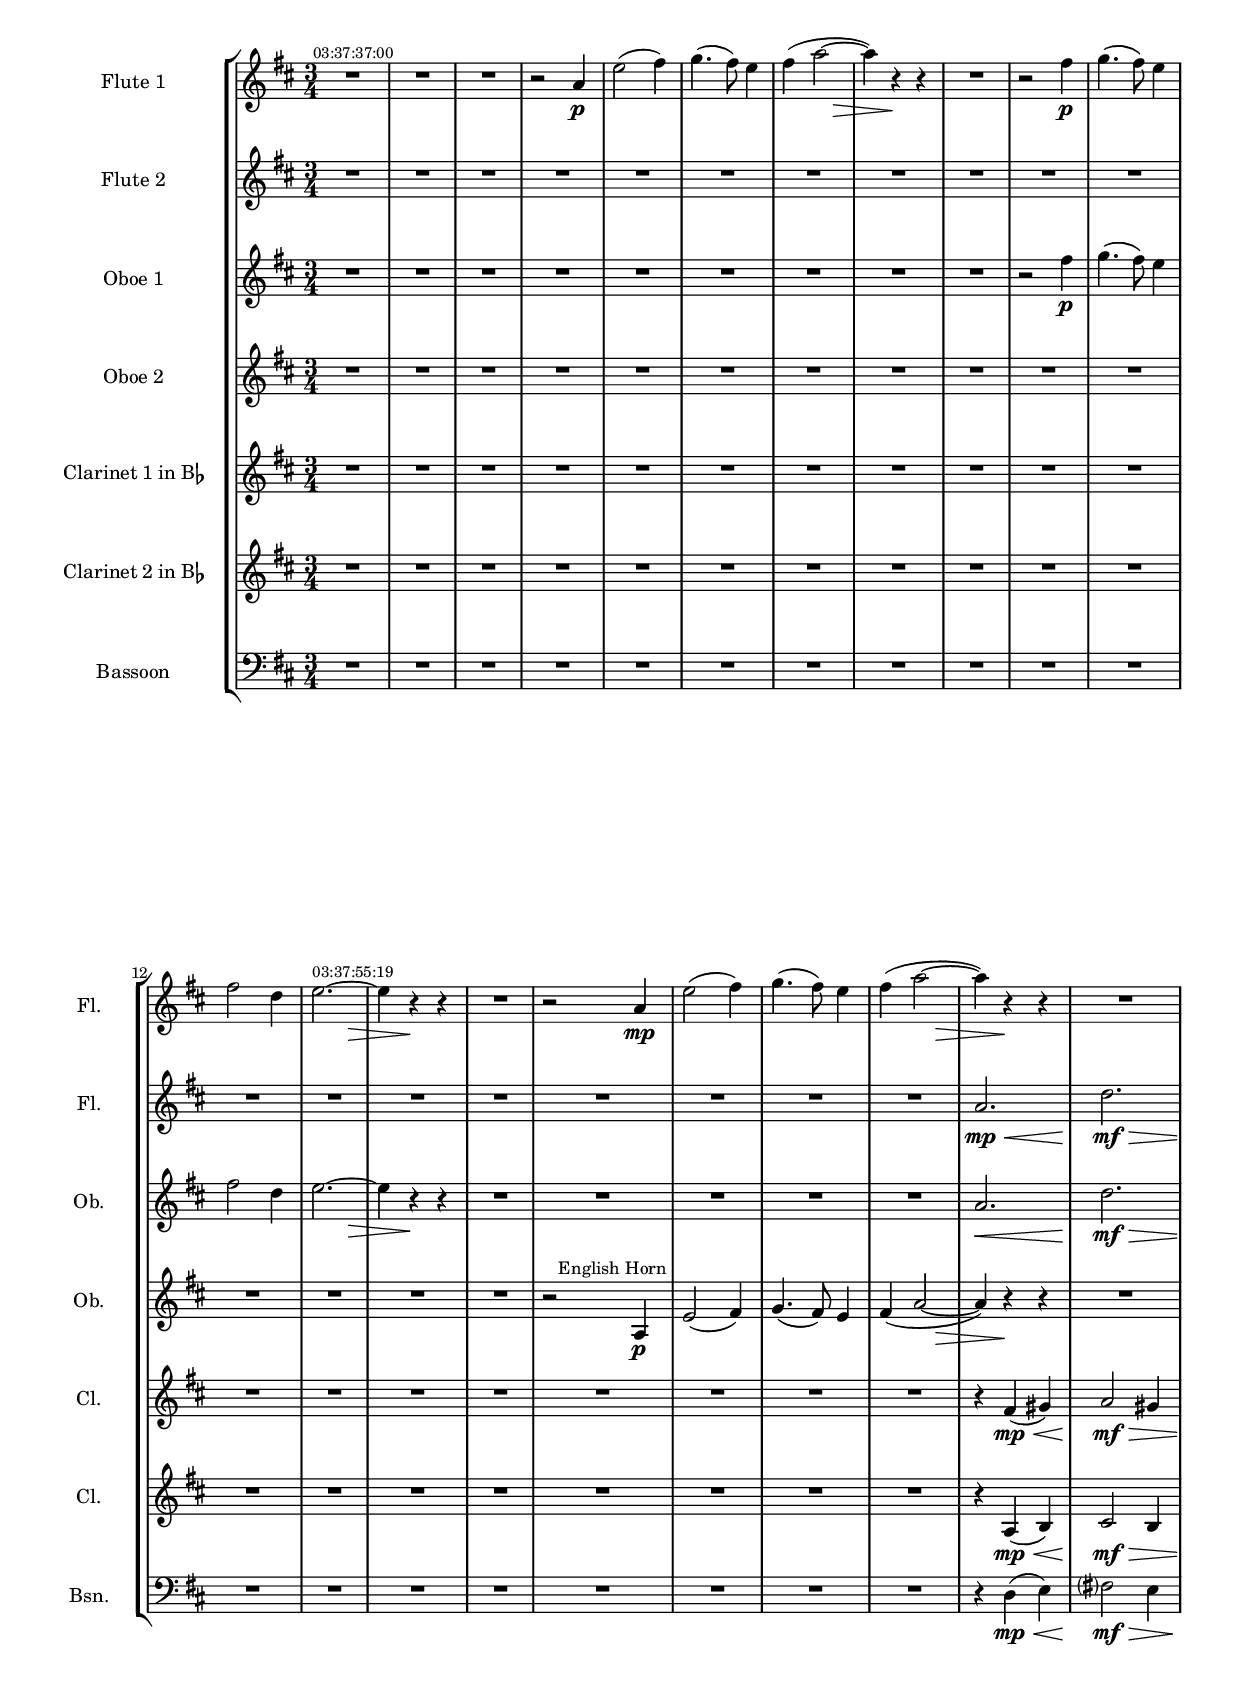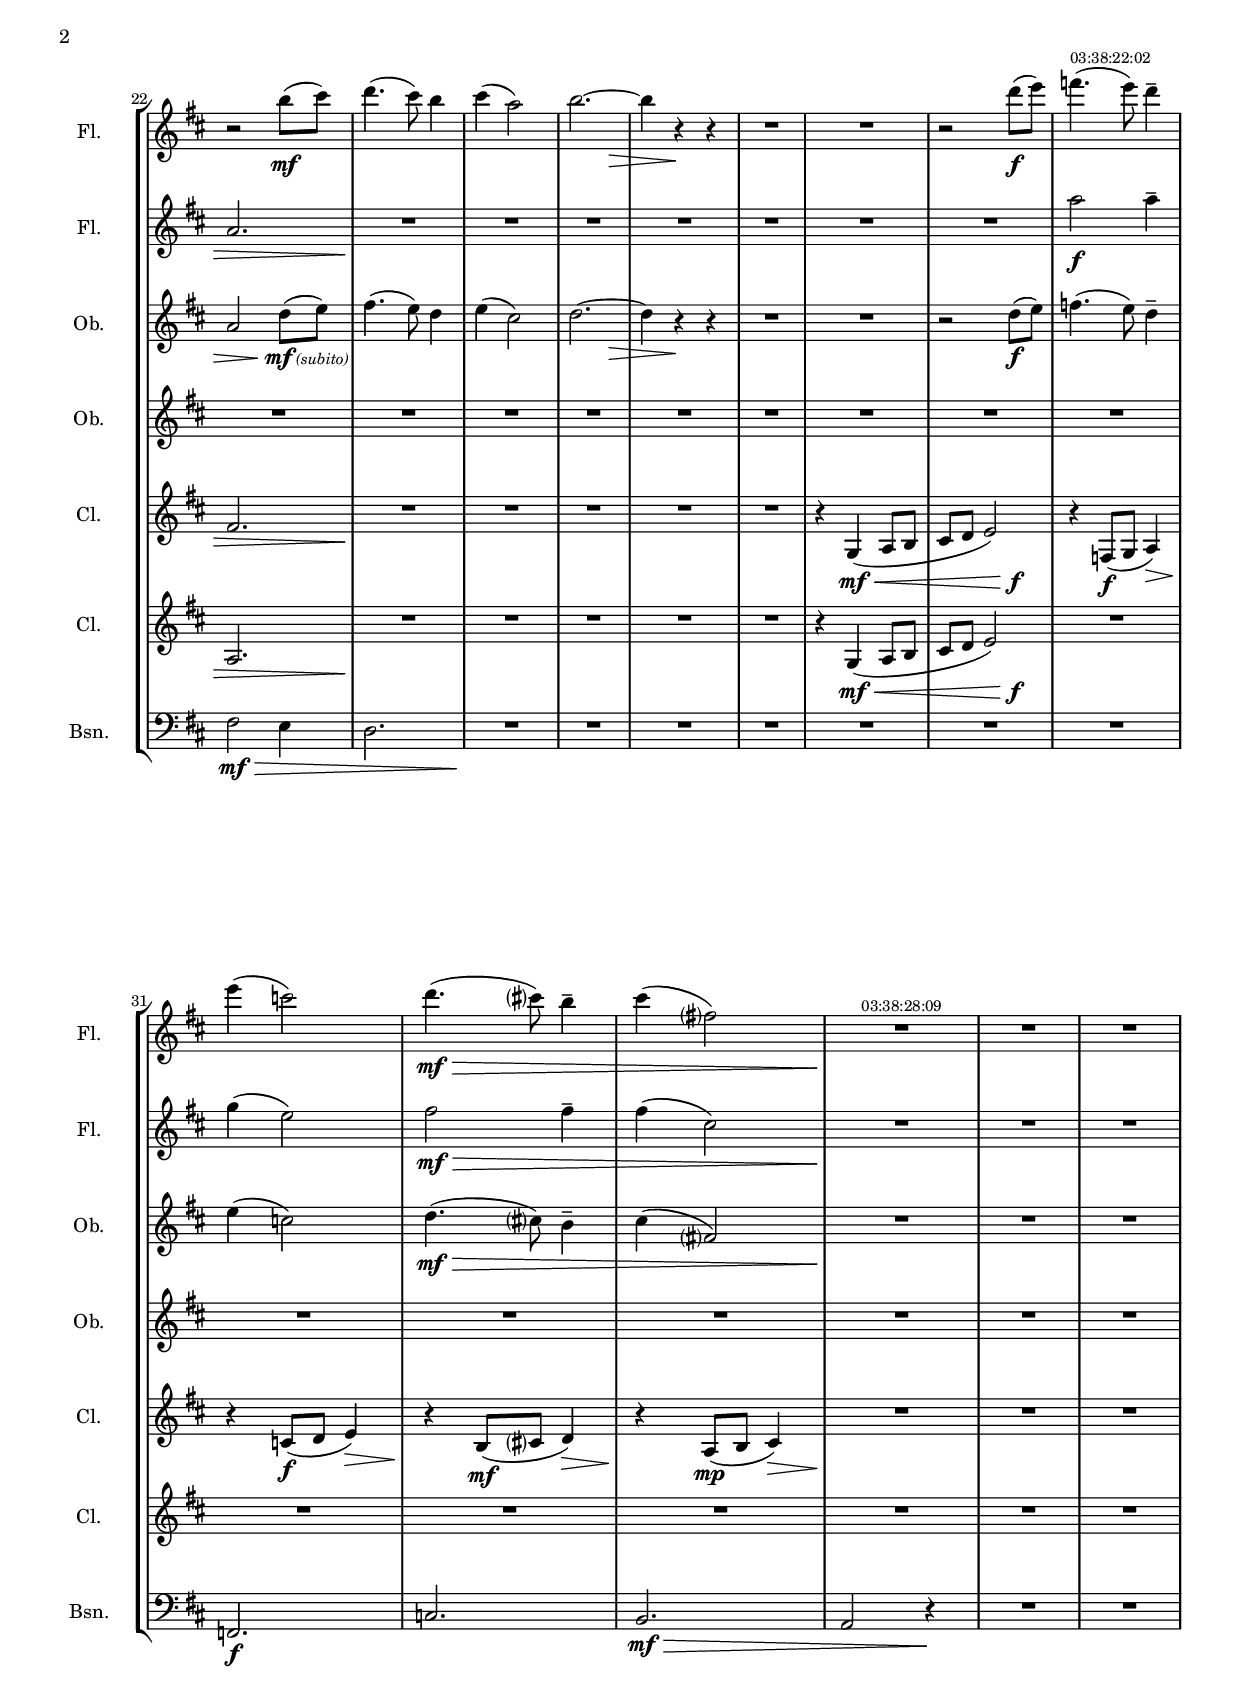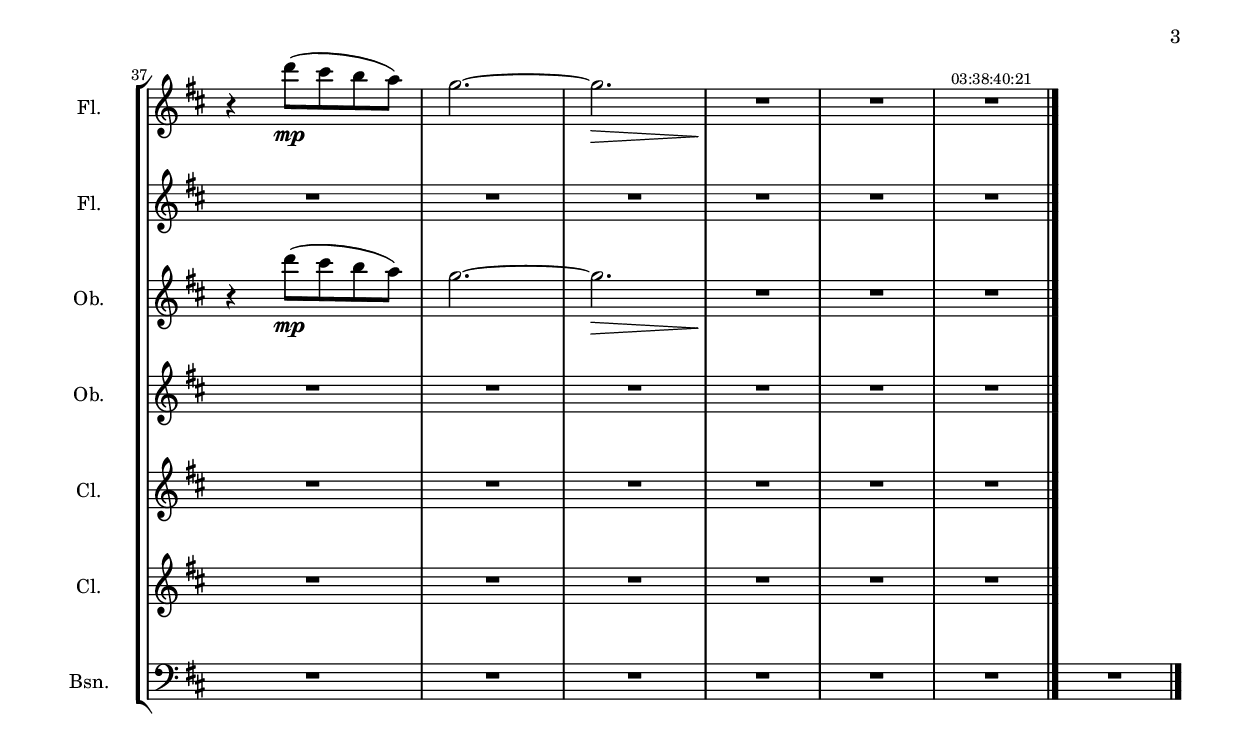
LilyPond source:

\version "2.16.0"
\include "english.ly"

#(set-global-staff-size 17)
\paper {
  indent = 3.0\cm  % space for instrumentName
  short-indent = 1.5\cm  % space for shortInstrumentName
}

\version "2.24.0"
\include "english.ly"

fluteOneNotes = \relative c'' {

	\time 3/4
	\key d \major
	\set tieWaitForNote = ##t
	\override Score.RehearsalMark.self-alignment-X = #LEFT

	\tag #'part { R2.*3 }
	\tag #'score { 
		R2.*3^\markup { \left-align \tiny "03:37:37:00" }
	}
	
	r2 a4\p |
	e'2( fs4) |
	g4.( fs8) e4 |
	fs( 
		<< a2~ {s4 s\> } >> |
	a4) r\! r | 
	
	\tag #'part { \break }
	
	R2.
	
	r2 fs4\p |
	g4.( fs8) e4 |
	fs2 d4 |
	\tag #'part { << e2.~ {s2 s4\> } >> | }
	\tag #'score {
		<< {e2.~^\markup { \left-align \tiny "03:37:55:19" }} {s2 s4\> } >> |		
	} 
	e4 r\! r |
	
	R2. 
	
	\tag #'part { \break }
	
	r2 a,4\mp |
	e'2( fs4) |
	g4.( fs8) e4 |
	fs(
		<< a2~ {s4 s\> } >> |
	a4) r\! r |
	
	R2.
	
	\tag #'part { \break }
	
	r2 b8\mf( cs) |
	d4.( cs8) b4 |
	cs( a2) |
	<< b2.~ {s2 s4\> } >> |
	b4 r\! r |
	
	R2.*2
	
	\tag #'part { \break }
	
	r2 d8\f( e) |
	\tag #'part { f4.( e8) d4-- | }
	\tag #'score {
		f4.(^\markup { \left-align \tiny "03:38:22:02" } e8) d4-- |		
	}
	e( c2) |
	d4.\mf\>( cs?8) b4-- | 
	cs( fs,?2) |
	
	\tag #'part { \break }
	
	\tag #'part { R2.*3\! }
	\tag #'score { R2.*3\!^\markup { \left-align \tiny "03:38:28:09" }}
	
	r4 d'8\mp( cs b a) |
	g2.~ |
	g2.\> |
	
	\tag #'part { R2.*3\! }
	\tag #'score { 
		R2.*2\! 
		R2.^\markup { \left-align \tiny "03:38:40:21" }
	}
	\bar "|."
		
}

\version "2.15.43"
\include "english.ly"

fluteTwoNotes = \relative c'' {

	\time 3/4
	\key d \major
	\set tieWaitForNote = ##t
	
	R2.*19
	
	a2.\mp\< |
	d2.\mf\!\> |
	a2. |
	
	R2.*7\!
	
	\tag #'part { \break }
	
	a'2\f a4-- |
	g(e2) |
	fs2\mf\> fs4--
	fs(cs2)
	
	R2.*9\!
	
	\bar "|."
		
}

\version "2.24.0"
\include "english.ly"

 #(ly:set-option 'relative-includes #t)
\version "2.24.0"
\include "english.ly"

% calculate x-alignment based on attribute text + dynamic text
% this has to be a markup-command to get stencil-extent based on (interpret-markup layout props ...)
#(define-markup-command (center-dyn layout props atr-text dyn)(markup? string?)
  "x-align on center of dynamic"
  (let* (
          (text (string-append " " atr-text))
          (atr-stencil (interpret-markup layout props (markup #:normal-text #:tiny #:italic text)))
          (dyn-stencil (interpret-markup layout props (markup #:dynamic dyn)))
          (atr-x-ext (ly:stencil-extent atr-stencil X))
          (dyn-x-ext (ly:stencil-extent dyn-stencil X))
          (atr-x (- (cdr atr-x-ext)(car atr-x-ext)))
          (dyn-x (- (cdr dyn-x-ext)(car dyn-x-ext)))
          (x-align
            (* (-
                 (/ (+ atr-x (/ dyn-x 2)) (+ atr-x dyn-x) )
                 0.5) -2)
          )
        )
        (interpret-markup layout props (markup #:halign x-align #:concat (#:dynamic dyn #:normal-text #:tiny #:italic text)))
))
% define a 'new' attributed dynamic script
#(define (make-atr-dynamic-script atr dyn)
        (let ((dynamic (make-dynamic-script (markup #:center-dyn atr dyn))))
             (ly:music-set-property! dynamic 'tweaks (acons 'X-offset 0 (ly:music-property dynamic 'tweaks)))
             dynamic))


% define some attributed dynamics
subp = #(make-atr-dynamic-script "(subito)" "mf")

oboeOneNotes = \relative c'' {

	\time 3/4
	\key d \major
	\set tieWaitForNote = ##t
	
	R2.*9
	r2 fs4\p |
	g4.( fs8) e4 |
	fs2 d4 |
	<< e2.~ {s2 s4\> } >> | 
	e4 r\! r |
	
	\tag #'part { \break }
	
	R2.*5
	a,2.\< |
	d2.\mf\> |
	a2 d8\subp( e) |

	\tag #'part { \break }
	
	fs4.( e8) d4 |
	e( cs2) |
	<< d2.~ {s2 s4\> } >> |
	d4 r\! r |
	
	R2.*2

	\tag #'part { \break }

	r2 d8\f( e) |
	f4.( e8) d4-- |
	e( c2) |
	d4.\mf\>( cs?8) b4-- | 
	cs( fs,?2) |
	
	\tag #'part { \break }

	R4*9\!
	r4 d''8\mp( cs b a) |
	g2.~ |
	g2.\> |

	R2.*3\!
		
	\bar "|."
		
}

\version "2.24.0"
\include "english.ly"

englishHornNotes = \relative c' {
	
	\tag #'part { \bar "||" \key d \major }
	
	\tag #'part { r2 a4\p^\markup { \halign #0.4 "English Horn"} | }
	\tag #'score { r2 a4\p^\markup { \smaller \halign #0.4 "English Horn"} | }
	
	\tag #'part { e'2( fs?4) | }
	\tag #'score { e2( fs4) | }
	
	\tag #'part { \break }
	
	\tag #'part { g?4.( fs8) e4 | }
	\tag #'score { g4.( fs8) e4 | }
	
	fs( 
		<< a2~ {s4 s\> } >> |
	a4) r\! r |
	
	R2.*22 
		
	\bar "|."	
	
}
oboeTwoNotes = \relative c' {

	\time 3/4
	\key d \major
	\set tieWaitForNote = ##t
	\textLengthOn	
	R2.*15 |

	\tag #'part { \transpose a e' \englishHornNotes }
	
	\tag #'score { \englishHornNotes }
		
}

\version "2.24.0"
\include "english.ly"

clarinetOneNotes = \relative c' {

	\time 3/4
	\key d \major
	\set tieWaitForNote = ##t

	R2.*19 |
	
	r4 fs\mp\<( gs) |
	a2\mf\>gs4 |
	fs2. |
	
	\tag #'part { \break }
	
	R2.*5\! |
	
	r4 g,\mf\<( a8 b |
	\tag #'part { cs? }
	\tag #'score { cs } 
	d << {e2)} {s4 s4\f} >> |
	
	r4 f,8\f( g a4)\>
	
	\tag #'part { \break }

	r4\! c8\f( d e4)\>
	r4\! b8\mf( cs? d4)\>
	r4\! a8\mp( b cs4)\>
	
	R2.*9\!
		
	\bar "|."
		
}

\version "2.16.0"
\include "english.ly"

\layout { ragged-right = ##f }

clarinetTwoNotes = \relative c' {

	\time 3/4
	\key d \major
	\set tieWaitForNote = ##t

	R2.*19 |
	r4 a\mp\<( b) |
	\tag #'part { cs?2\mf\>b4 | }
	\tag #'score { cs2\mf\>b4 | }
	a2. |
	
	\tag #'part { \break }
	
	R2.*5\! |
	
	r4 g\mf\<( a8 b |
	\tag #'part { cs?8 d << {e2)} {s4 s4\f} >> | }
	\tag #'score { cs8 d << {e2)} {s4 s4\f} >> | }

	R2.*13
		
	\bar "|."
		
}

\version "2.24.0"
\include "english.ly"

bassoonNotes = \relative c {

	\time 3/4
	\key d \major
	\clef bass
	\set tieWaitForNote = ##t

	R2.*19 |
	
	r4 d\mp\<( e) |
	\tag #'part { fs?2\mf\>e4 | }
	\tag #'score { fs2\mf\>e4 | }
	d2. |
	
	R2.*7\! |
	
	\tag #'part { \break }
	
	f,2.\f |
	c' |
	b\mf\> |
	a2 r4\! |
	
	R2.*9
		
	\bar "|."
		
}


<<
	\new StaffGroup = "StaffGroup_woodwinds" <<
		\new Staff = "Staff_flute1" {
			\set Staff.instrumentName = #"Flute 1"
			\set Staff.shortInstrumentName = #"Fl."
			% midiInstrument may be set here as well
			\removeWithTag #'part \fluteOneNotes		
		}
		\new Staff = "Staff_flute2" {
			\set Staff.instrumentName = #"Flute 2"
			\set Staff.shortInstrumentName = #"Fl."
			% midiInstrument may be set here as well
			\removeWithTag #'part \fluteTwoNotes
		}
		\new Staff = "Staff_oboe1" {
			\set Staff.instrumentName = #"Oboe 1"
			\set Staff.shortInstrumentName = #"Ob."
			% midiInstrument may be set here as well
			\removeWithTag #'part \oboeOneNotes
		}
		\new Staff = "Staff_oboe2" {
			\set Staff.instrumentName = #"Oboe 2"
			\set Staff.shortInstrumentName = #"Ob."
			% midiInstrument may be set here as well
			\keepWithTag #'score \oboeTwoNotes
		}
		\new Staff = "Staff_clarinet1" {
			\set Staff.instrumentName = 
			\markup { \concat { "Clarinet 1 in B" \flat }}
			\set Staff.shortInstrumentName = #"Cl."
			% midiInstrument may be set here as well
			\keepWithTag #'score \clarinetOneNotes
		}
		\new Staff = "Staff_clarinet2" {
			\set Staff.instrumentName = 
			\markup { \concat { "Clarinet 2 in B" \flat }}
			\set Staff.shortInstrumentName = #"Cl."
			% midiInstrument may be set here as well
			\keepWithTag #'score \clarinetTwoNotes
		}
		\new Staff = "Staff_bassoon" {
			\set Staff.instrumentName = #"Bassoon"
			\set Staff.shortInstrumentName = #"Bsn."
			% midiInstrument may be set here as well
			\bassoonNotes 
		}
	>>
>>
